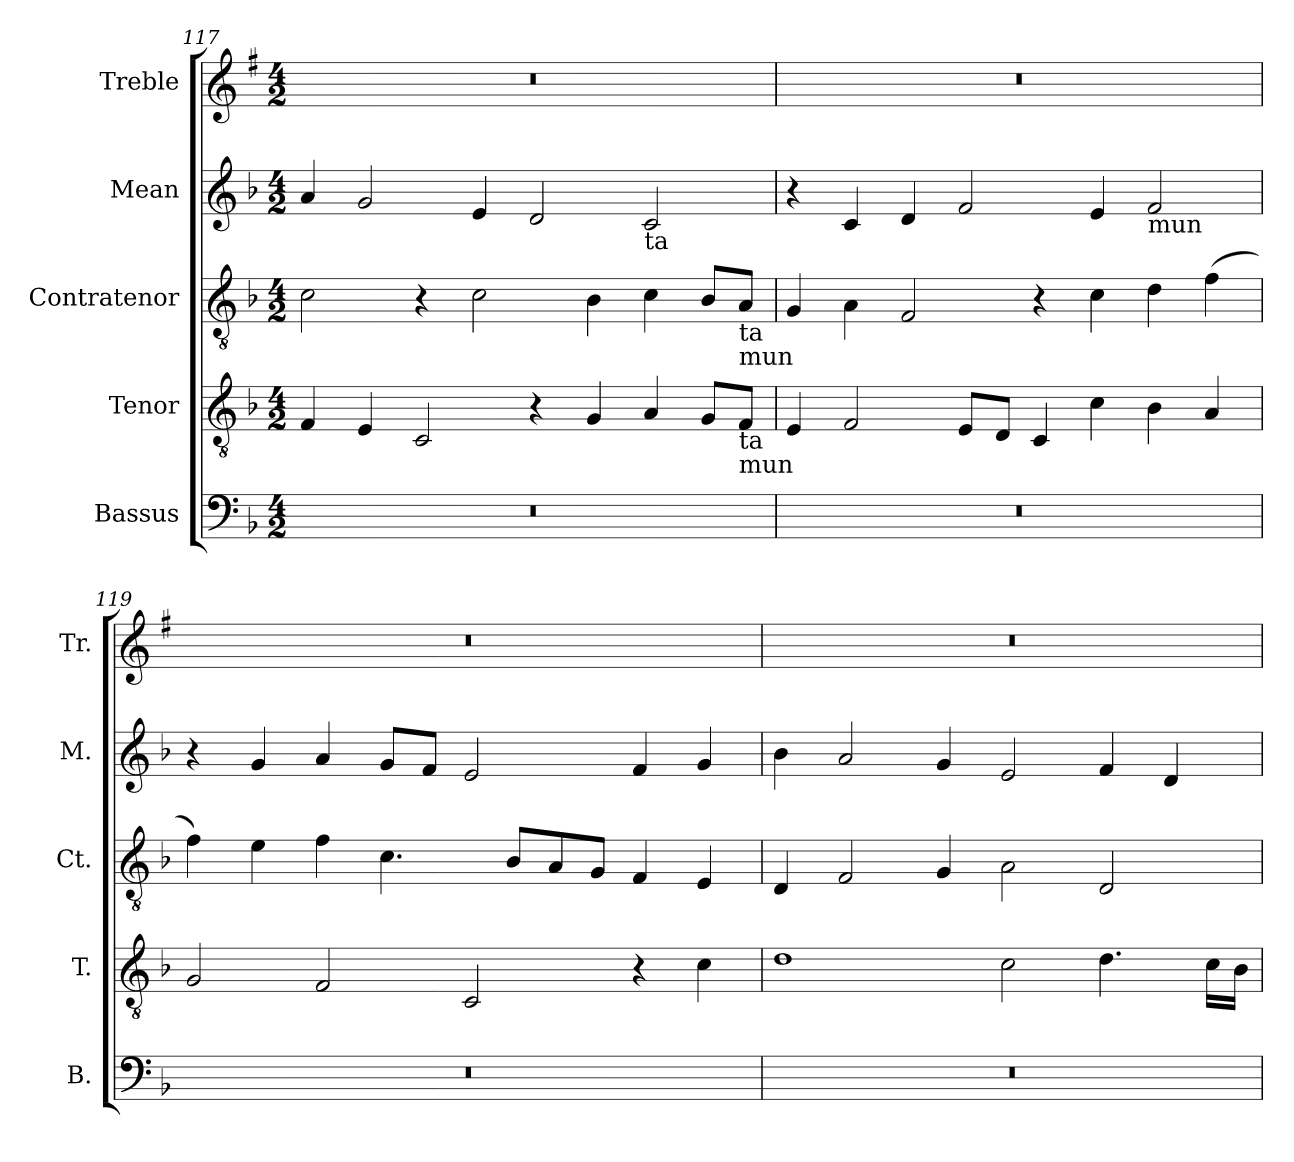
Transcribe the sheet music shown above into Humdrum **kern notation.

**kern	**kern	**kern	**kern	**kern
*part5	*part4	*part3	*part2	*part1
*staff5	*staff4	*staff3	*staff2	*staff1
*I"Bassus	*I"Tenor	*I"Contratenor	*I"Mean	*I"Treble
*I'B.	*I'T.	*I'Ct.	*I'M.	*I'Tr.
*clefF4	*clefGv2	*clefGv2	*clefG2	*clefG2
*ITrd7c12	*	*	*	*ITrd1c2
*k[b-]	*k[b-]	*k[b-]	*k[b-]	*k[b-]
*F:	*F:	*F:	*F:	*F:
*M4/2	*M4/2	*M4/2	*M4/2	*M4/2
=117	=117	=117	=117	=117
0r	4F/	2c\	4a/	0r
.	4E>/	.	2g/	.
.	2C/	4r	.	.
.	.	2c\	4e/	.
.	4r	.	2d/	.
.	4G/	4B-\	.	.
!	!	!	!LO:TX:b:t=ta	!
.	4A/	4c\	2c/	.
.	8G/L	8B-/L	.	.
!	!	!LO:TX:b:t=ta	!	!
!	!	!LO:TX:b:t=mun	!	!
!	!LO:TX:b:t=ta	!	!	!
!	!LO:TX:b:t=mun	!	!	!
.	8F/J	8A/J	.	.
=118	=118	=118	=118	=118
0r	4E/	4G/	4r	0r
.	2F/	4A\	4c/	.
.	.	2F/	4d/	.
.	8E/L	.	2f/	.
.	8D/J	.	.	.
.	4C/	4r	.	.
.	4c\	4c\	4e/	.
!	!	!	!LO:TX:b:t=mun	!
.	4B-\	4d\	2f/	.
.	4A/	(>4f\	.	.
!!LO:LB:g=z
=119	=119	=119	=119	=119
0r	2G/	4f\)	4r	0r
.	.	4e\	4g/	.
.	2F/	4f\	4a/	.
.	.	4.c\	8g/L	.
.	.	.	8f/J	.
.	2C/	.	2e/	.
.	.	8B-/L	.	.
.	.	8A/	.	.
.	.	8G/J	.	.
.	4r	4F/	4f/	.
.	4c\	4E/	4g/	.
=120	=120	=120	=120	=120
0r	1d	4D/	4b-\	0r
.	.	2F/	2a/	.
.	.	4G/	4g/	.
.	2c\	2A\	2e/	.
.	4.d\	2D/	4f/	.
.	.	.	4d/	.
.	16c\LL	.	.	.
.	16B-\JJ	.	.	.
=	=	=	=	=
*-	*-	*-	*-	*-
